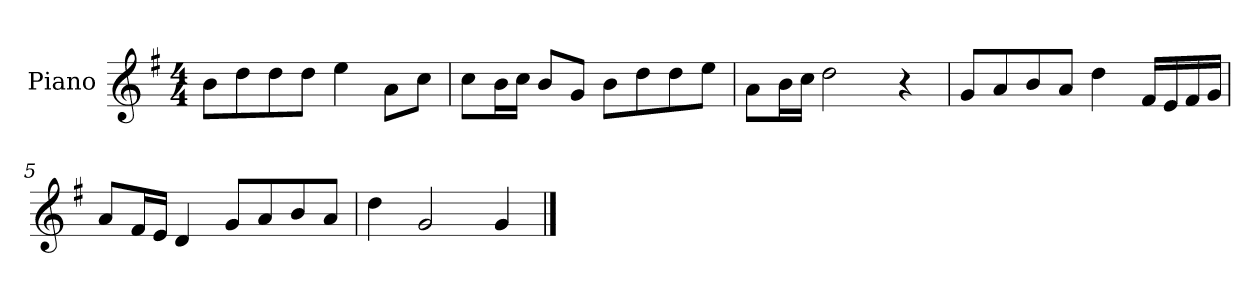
**kern
*part1
*staff1
*I"Piano
*I'P-no
*clefG2
*k[f#]
*M4/4
*MM90
=1
8b\L
8dd\
8dd\
8dd\J
4ee\
8a\L
8cc\J
=2
8cc\L
16b\L
16cc\JJ
8b/L
8g/J
8b\L
8dd\
8dd\
8ee\J
=3
8a\L
16b\L
16cc\JJ
2dd\
4r
=4
8g/L
8a/
8b/
8a/J
4dd\
16f#/LL
16e/
16f#/
16g/JJ
=5
8a/L
16f#/L
16e/JJ
4d/
8g/L
8a/
8b/
8a/J
!!LO:LB:g=z
=6
4dd\
2g/
4g/
==
*-
